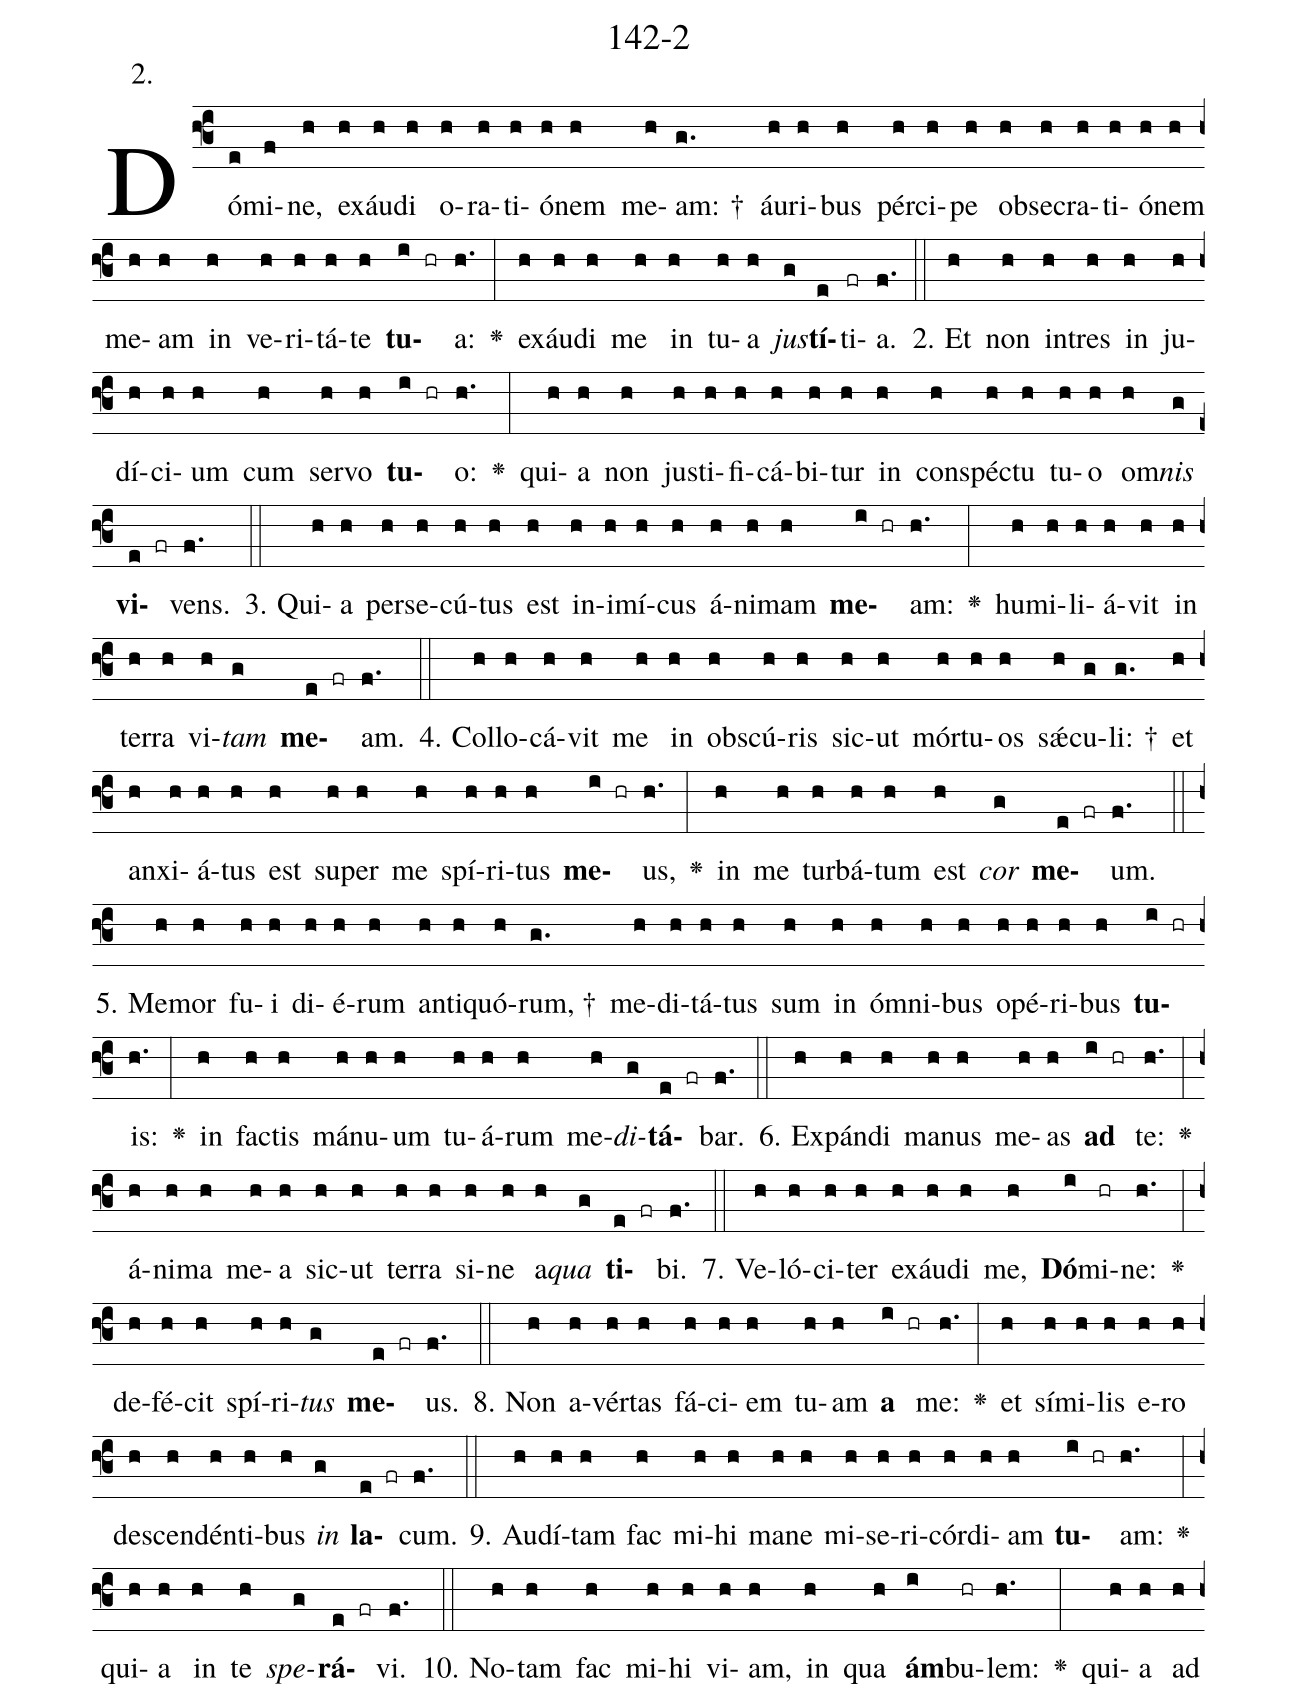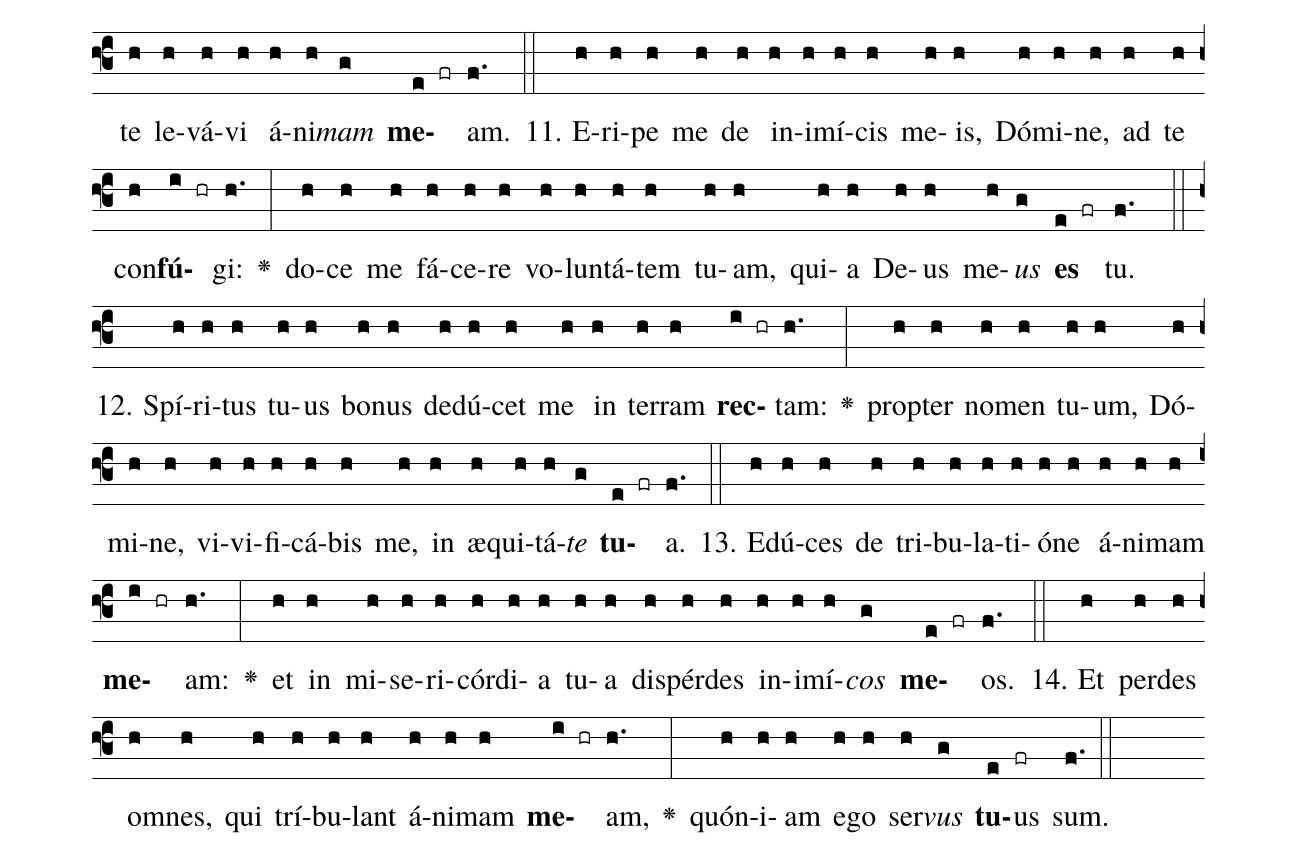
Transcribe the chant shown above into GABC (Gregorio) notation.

name: 142-2;
annotation: 2.;
%%
(f3)Dó(e)mi(f)ne,(h) ex(h)áu(h)di(h) o(h)ra(h)ti(h)ó(h)nem(h) me(h)am: †(g.) áu(h)ri(h)bus(h) pér(h)ci(h)pe(h) ob(h)se(h)cra(h)ti(h)ó(h)nem(h) me(h)am(h) in(h) ve(h)ri(h)tá(h)te(h) <b>tu</b>(i hr)a:(h.) <v>\greheightstar</v>(:) ex(h)áu(h)di(h) me(h) in(h) tu(h)a(h) <i>jus</i>(g)<b>tí</b>(e)ti(fr)a.(f.) (::)
2. Et(h) non(h) in(h)tres(h) in(h) ju(h)dí(h)ci(h)um(h) cum(h) ser(h)vo(h) <b>tu</b>(i hr)o:(h.) <v>\greheightstar</v>(:) qui(h)a(h) non(h) jus(h)ti(h)fi(h)cá(h)bi(h)tur(h) in(h) con(h)spéc(h)tu(h) tu(h)o(h) om(h)<i>nis</i>(g) <b>vi</b>(e fr)vens.(f.) (::)
3. Qui(h)a(h) per(h)se(h)cú(h)tus(h) est(h) in(h)i(h)mí(h)cus(h) á(h)ni(h)mam(h) <b>me</b>(i hr)am:(h.) <v>\greheightstar</v>(:) hu(h)mi(h)li(h)á(h)vit(h) in(h) ter(h)ra(h) vi(h)<i>tam</i>(g) <b>me</b>(e fr)am.(f.) (::)
4. Col(h)lo(h)cá(h)vit(h) me(h) in(h) obs(h)cú(h)ris(h) sic(h)ut(h) mór(h)tu(h)os(h) sǽ(h)cu(g)li: †(g.) et(h) an(h)xi(h)á(h)tus(h) est(h) su(h)per(h) me(h) spí(h)ri(h)tus(h) <b>me</b>(i hr)us,(h.) <v>\greheightstar</v>(:) in(h) me(h) tur(h)bá(h)tum(h) est(h) <i>cor</i>(g) <b>me</b>(e fr)um.(f.) (::)
5. Me(h)mor(h) fu(h)i(h) di(h)é(h)rum(h) an(h)ti(h)quó(h)rum, †(g.) me(h)di(h)tá(h)tus(h) sum(h) in(h) óm(h)ni(h)bus(h) o(h)pé(h)ri(h)bus(h) <b>tu</b>(i hr)is:(h.) <v>\greheightstar</v>(:) in(h) fac(h)tis(h) má(h)nu(h)um(h) tu(h)á(h)rum(h) me(h)<i>di</i>(g)<b>tá</b>(e fr)bar.(f.) (::)
6. Ex(h)pán(h)di(h) ma(h)nus(h) me(h)as(h) <b>ad</b>(i hr) te:(h.) <v>\greheightstar</v>(:) á(h)ni(h)ma(h) me(h)a(h) sic(h)ut(h) ter(h)ra(h) si(h)ne(h) a(h)<i>qua</i>(g) <b>ti</b>(e fr)bi.(f.) (::)
7. Ve(h)ló(h)ci(h)ter(h) ex(h)áu(h)di(h) me,(h) <b>Dó</b>(i)mi(hr)ne:(h.) <v>\greheightstar</v>(:) de(h)fé(h)cit(h) spí(h)ri(h)<i>tus</i>(g) <b>me</b>(e fr)us.(f.) (::)
8. Non(h) a(h)vér(h)tas(h) fá(h)ci(h)em(h) tu(h)am(h) <b>a</b>(i hr) me:(h.) <v>\greheightstar</v>(:) et(h) sí(h)mi(h)lis(h) e(h)ro(h) de(h)scen(h)dén(h)ti(h)bus(h) <i>in</i>(g) <b>la</b>(e fr)cum.(f.) (::)
9. Au(h)dí(h)tam(h) fac(h) mi(h)hi(h) ma(h)ne(h) mi(h)se(h)ri(h)cór(h)di(h)am(h) <b>tu</b>(i hr)am:(h.) <v>\greheightstar</v>(:) qui(h)a(h) in(h) te(h) <i>spe</i>(g)<b>rá</b>(e fr)vi.(f.) (::)
10. No(h)tam(h) fac(h) mi(h)hi(h) vi(h)am,(h) in(h) qua(h) <b>ám</b>(i)bu(hr)lem:(h.) <v>\greheightstar</v>(:) qui(h)a(h) ad(h) te(h) le(h)vá(h)vi(h) á(h)ni(h)<i>mam</i>(g) <b>me</b>(e fr)am.(f.) (::)
11. E(h)ri(h)pe(h) me(h) de(h) in(h)i(h)mí(h)cis(h) me(h)is,(h) Dó(h)mi(h)ne,(h) ad(h) te(h) con(h)<b>fú</b>(i hr)gi:(h.) <v>\greheightstar</v>(:) do(h)ce(h) me(h) fá(h)ce(h)re(h) vo(h)lun(h)tá(h)tem(h) tu(h)am,(h) qui(h)a(h) De(h)us(h) me(h)<i>us</i>(g) <b>es</b>(e fr) tu.(f.) (::)
12. Spí(h)ri(h)tus(h) tu(h)us(h) bo(h)nus(h) de(h)dú(h)cet(h) me(h) in(h) ter(h)ram(h) <b>rec</b>(i hr)tam:(h.) <v>\greheightstar</v>(:) prop(h)ter(h) no(h)men(h) tu(h)um,(h) Dó(h)mi(h)ne,(h) vi(h)vi(h)fi(h)cá(h)bis(h) me,(h) in(h) æ(h)qui(h)tá(h)<i>te</i>(g) <b>tu</b>(e fr)a.(f.) (::)
13. E(h)dú(h)ces(h) de(h) tri(h)bu(h)la(h)ti(h)ó(h)ne(h) á(h)ni(h)mam(h) <b>me</b>(i hr)am:(h.) <v>\greheightstar</v>(:) et(h) in(h) mi(h)se(h)ri(h)cór(h)di(h)a(h) tu(h)a(h) dis(h)pér(h)des(h) in(h)i(h)mí(h)<i>cos</i>(g) <b>me</b>(e fr)os.(f.) (::)
14. Et(h) per(h)des(h) om(h)nes,(h) qui(h) trí(h)bu(h)lant(h) á(h)ni(h)mam(h) <b>me</b>(i hr)am,(h.) <v>\greheightstar</v>(:) quón(h)i(h)am(h) e(h)go(h) ser(h)<i>vus</i>(g) <b>tu</b>(e)us(fr) sum.(f.) (::)
